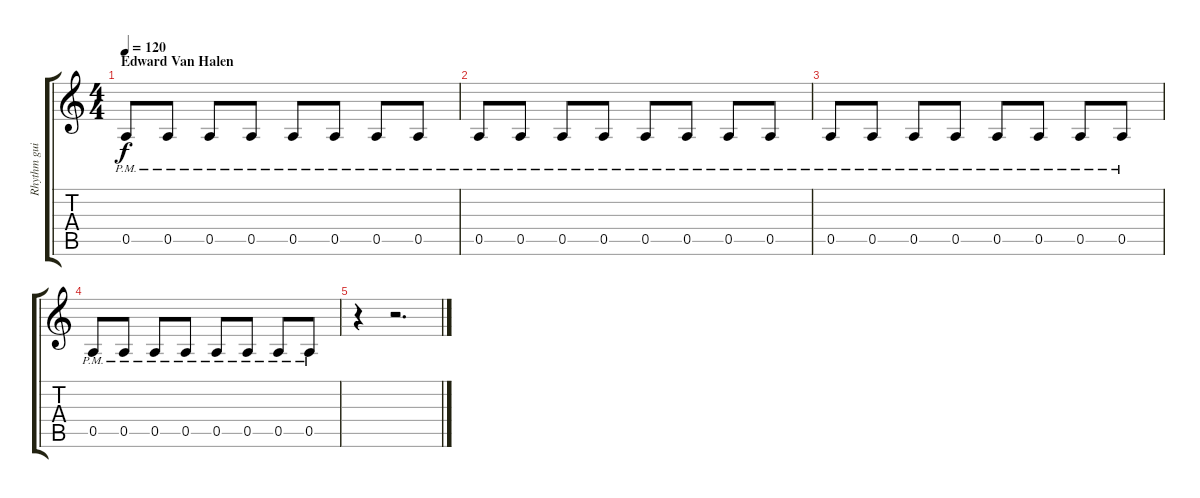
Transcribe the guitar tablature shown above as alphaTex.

\track ("Rhythm guitar" "Rhythm gui") {instrument overdrivenguitar}
\staff {score tabs}
\tuning (E4 B3 G3 D3 A2 E2) {hide}
\ts (4 4)
\section ("" "Edward Van Halen")
\tempo 120
\clef g2
\ks c
0.5{pm}.8{dy f instrument overdrivenguitar} 0.5{pm}.8 0.5{pm}.8 0.5{pm}.8 0.5{pm}.8 0.5{pm}.8 0.5{pm}.8 0.5{pm}.8 |
0.5{pm}.8 0.5{pm}.8 0.5{pm}.8 0.5{pm}.8 0.5{pm}.8 0.5{pm}.8 0.5{pm}.8 0.5{pm}.8 |
0.5{pm}.8 0.5{pm}.8 0.5{pm}.8 0.5{pm}.8 0.5{pm}.8 0.5{pm}.8 0.5{pm}.8 0.5{pm}.8 |
0.5{pm}.8 0.5{pm}.8 0.5{pm}.8 0.5{pm}.8 0.5{pm}.8 0.5{pm}.8 0.5{pm}.8 0.5{pm}.8 |
r.4 r.2{d}
